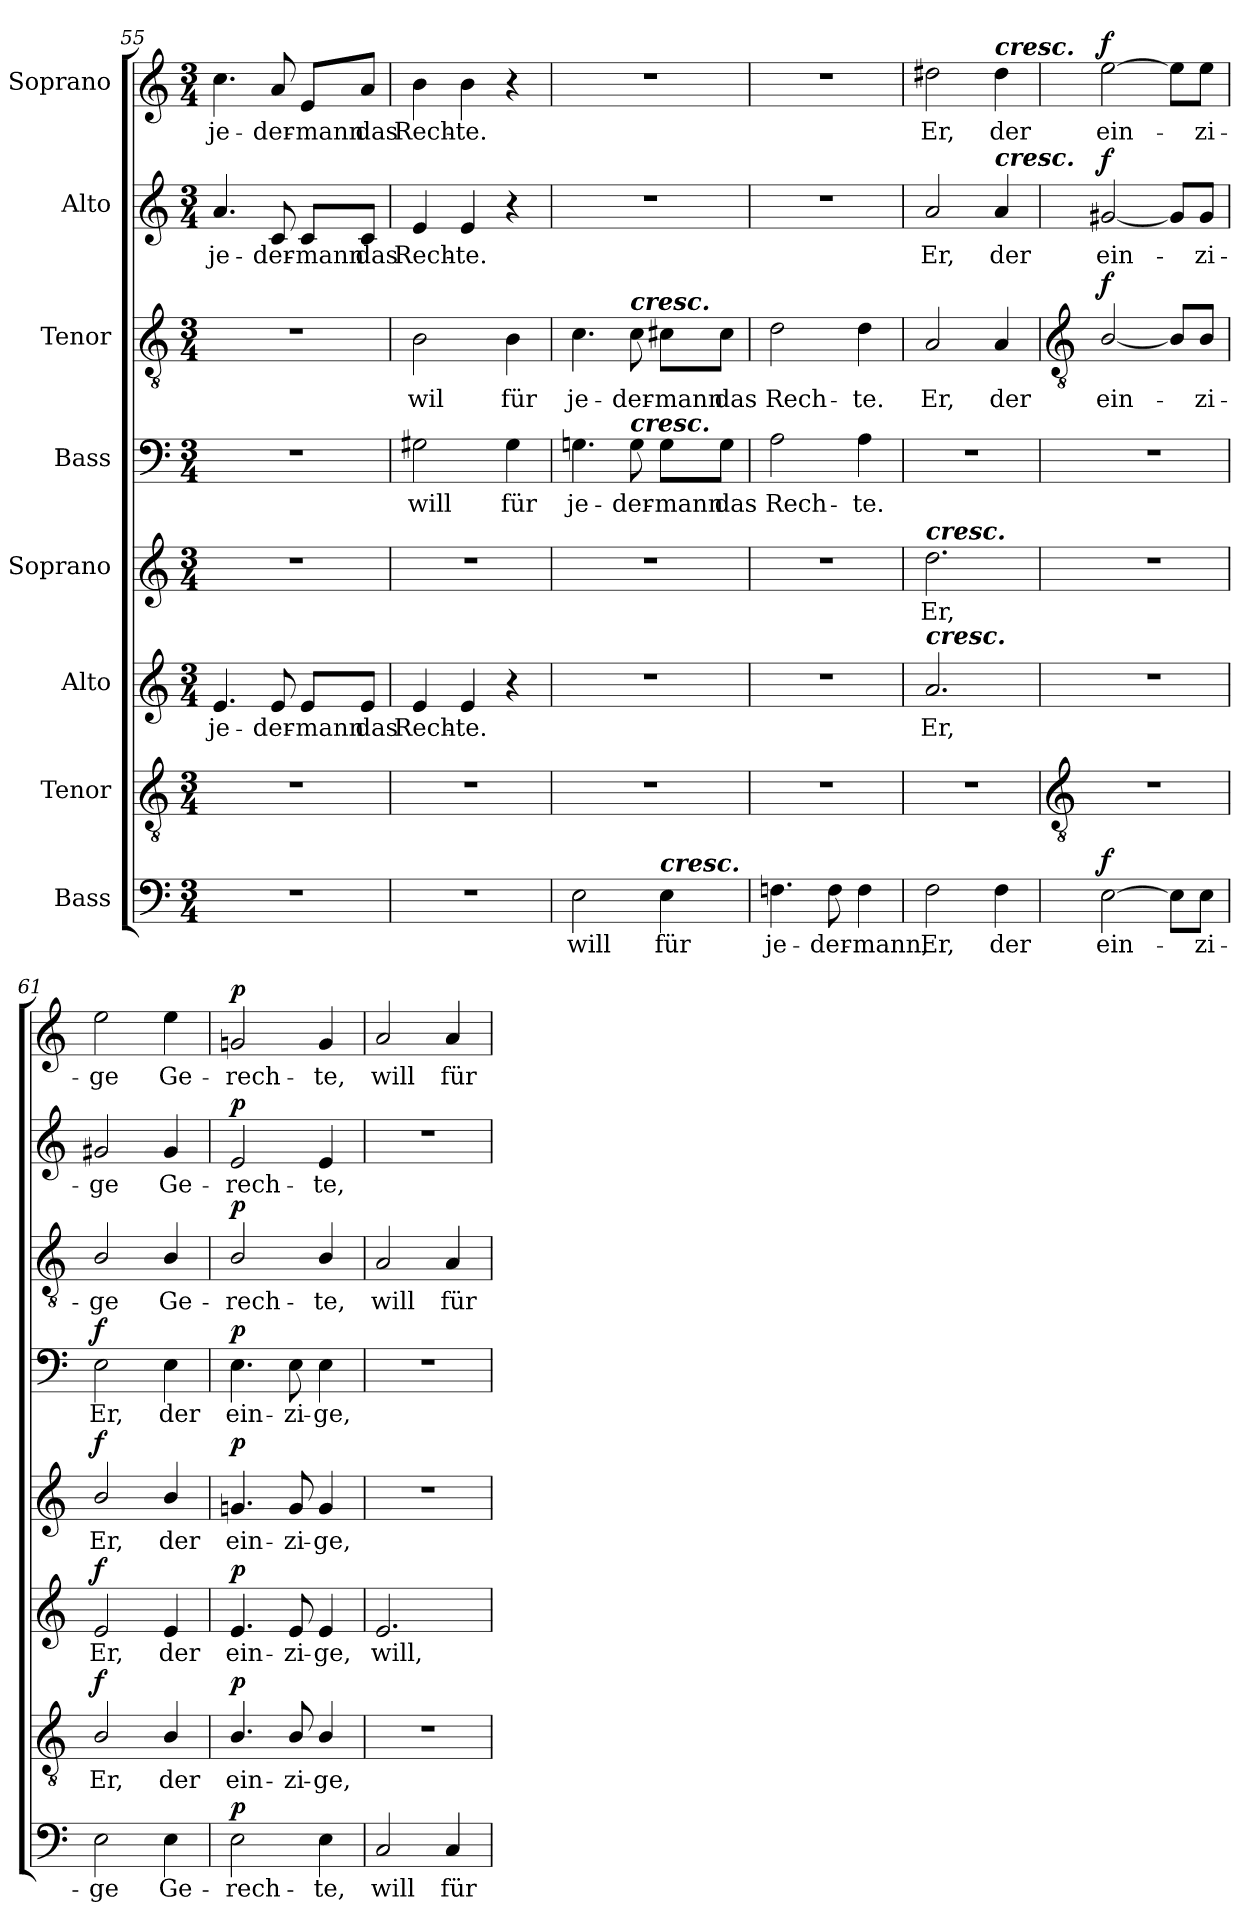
**kern	**text	**dynam	**kern	**text	**dynam	**kern	**text	**dynam	**kern	**text	**dynam	**kern	**text	**dynam	**kern	**text	**dynam	**kern	**text	**dynam	**kern	**text	**dynam
*part8	*part8	*part8	*part7	*part7	*part7	*part6	*part6	*part6	*part5	*part5	*part5	*part4	*part4	*part4	*part3	*part3	*part3	*part2	*part2	*part2	*part1	*part1	*part1
*staff8	*staff8	*staff8	*staff7	*staff7	*staff7	*staff6	*staff6	*staff6	*staff5	*staff5	*staff5	*staff4	*staff4	*staff4	*staff3	*staff3	*staff3	*staff2	*staff2	*staff2	*staff1	*staff1	*staff1
*I"Bass	*	*	*I"Tenor	*	*	*I"Alto	*	*	*I"Soprano	*	*	*I"Bass	*	*	*I"Tenor	*	*	*I"Alto	*	*	*I"Soprano	*	*
*clefF4	*	*	*clefGv2	*	*	*clefG2	*	*	*clefG2	*	*	*clefF4	*	*	*clefGv2	*	*	*clefG2	*	*	*clefG2	*	*
*k[]	*	*	*k[]	*	*	*k[]	*	*	*k[]	*	*	*k[]	*	*	*k[]	*	*	*k[]	*	*	*k[]	*	*
*C:	*	*	*C:	*	*	*C:	*	*	*C:	*	*	*C:	*	*	*C:	*	*	*C:	*	*	*C:	*	*
*M3/4	*	*	*M3/4	*	*	*M3/4	*	*	*M3/4	*	*	*M3/4	*	*	*M3/4	*	*	*M3/4	*	*	*M3/4	*	*
=55	=55	=55	=55	=55	=55	=55	=55	=55	=55	=55	=55	=55	=55	=55	=55	=55	=55	=55	=55	=55	=55	=55	=55
!LO:N:vis=1	!	!	!LO:N:vis=1	!	!	!	!LO:LY:b	!	!LO:N:vis=1	!	!	!LO:N:vis=1	!	!	!LO:N:vis=1	!	!	!	!LO:LY:b	!	!	!LO:LY:b	!
2.r	.	.	2.r	.	.	4.e	je-	.	2.r	.	.	2.r	.	.	2.r	.	.	4.a	je-	.	4.cc	je-	.
!	!	!	!	!	!	!	!LO:LY:b	!	!	!	!	!	!	!	!	!	!	!	!LO:LY:b	!	!	!LO:LY:b	!
.	.	.	.	.	.	8e	-der-	.	.	.	.	.	.	.	.	.	.	8c	-der-	.	8a	-der-	.
!	!	!	!	!	!	!	!LO:LY:b	!	!	!	!	!	!	!	!	!	!	!	!LO:LY:b	!	!	!LO:LY:b	!
.	.	.	.	.	.	8e/L	-mann	.	.	.	.	.	.	.	.	.	.	8c/L	-mann	.	8e/L	-mann	.
!	!	!	!	!	!	!	!LO:LY:b	!	!	!	!	!	!	!	!	!	!	!	!LO:LY:b	!	!	!LO:LY:b	!
.	.	.	.	.	.	8e/J	das	.	.	.	.	.	.	.	.	.	.	8c/J	das	.	8a/J	das	.
=56	=56	=56	=56	=56	=56	=56	=56	=56	=56	=56	=56	=56	=56	=56	=56	=56	=56	=56	=56	=56	=56	=56	=56
!LO:N:vis=1	!	!	!LO:N:vis=1	!	!	!	!LO:LY:b	!	!LO:N:vis=1	!	!	!	!LO:LY:b	!	!	!LO:LY:b	!	!	!LO:LY:b	!	!	!LO:LY:b	!
2.r	.	.	2.r	.	.	4e	Rech-	.	2.r	.	.	2G#X	will	.	2B	wil	.	4e	Rech-	.	4b	Rech-	.
!	!	!	!	!	!	!	!LO:LY:b	!	!	!	!	!	!	!	!	!	!	!	!LO:LY:b	!	!	!LO:LY:b	!
.	.	.	.	.	.	4e	-te.	.	.	.	.	.	.	.	.	.	.	4e	-te.	.	4b	-te.	.
!	!	!	!	!	!	!	!	!	!	!	!	!	!LO:LY:b	!	!	!LO:LY:b	!	!	!	!	!	!	!
.	.	.	.	.	.	4r	.	.	.	.	.	4G#	für	.	4B	für	.	4r	.	.	4r	.	.
=57	=57	=57	=57	=57	=57	=57	=57	=57	=57	=57	=57	=57	=57	=57	=57	=57	=57	=57	=57	=57	=57	=57	=57
!	!LO:LY:b	!	!LO:N:vis=1	!	!	!LO:N:vis=1	!	!	!LO:N:vis=1	!	!	!	!LO:LY:b	!	!	!LO:LY:b	!	!LO:N:vis=1	!	!	!LO:N:vis=1	!	!
2E	will	.	2.r	.	.	2.r	.	.	2.r	.	.	4.Gn	je-	.	4.c	je-	.	2.r	.	.	2.r	.	.
!	!	!	!	!	!	!	!	!	!	!	!	!	!	!	!LO:TX:a:Bi:t=cresc.	!	!	!	!	!	!	!	!
!	!	!	!	!	!	!	!	!	!	!	!	!LO:TX:a:Bi:t=cresc.	!	!	!	!	!	!	!	!	!	!	!
!	!	!	!	!	!	!	!	!	!	!	!	!	!LO:LY:b	!	!	!LO:LY:b	!	!	!	!	!	!	!
.	.	.	.	.	.	.	.	.	.	.	.	8G	-der-	.	8c	-der-	.	.	.	.	.	.	.
!LO:TX:a:Bi:t=cresc.	!	!	!	!	!	!	!	!	!	!	!	!	!	!	!	!	!	!	!	!	!	!	!
!	!LO:LY:b	!	!	!	!	!	!	!	!	!	!	!	!LO:LY:b	!	!	!LO:LY:b	!	!	!	!	!	!	!
4E	für	.	.	.	.	.	.	.	.	.	.	8G\L	-mann	.	8c#X\L	-mann	.	.	.	.	.	.	.
!	!	!	!	!	!	!	!	!	!	!	!	!	!LO:LY:b	!	!	!LO:LY:b	!	!	!	!	!	!	!
.	.	.	.	.	.	.	.	.	.	.	.	8G\J	das	.	8c#\J	das	.	.	.	.	.	.	.
=58	=58	=58	=58	=58	=58	=58	=58	=58	=58	=58	=58	=58	=58	=58	=58	=58	=58	=58	=58	=58	=58	=58	=58
!	!LO:LY:b	!	!LO:N:vis=1	!	!	!LO:N:vis=1	!	!	!LO:N:vis=1	!	!	!	!LO:LY:b	!	!	!LO:LY:b	!	!LO:N:vis=1	!	!	!LO:N:vis=1	!	!
4.Fn	je-	.	2.r	.	.	2.r	.	.	2.r	.	.	2A	Rech-	.	2d	Rech-	.	2.r	.	.	2.r	.	.
!	!LO:LY:b	!	!	!	!	!	!	!	!	!	!	!	!	!	!	!	!	!	!	!	!	!	!
8F	-der-	.	.	.	.	.	.	.	.	.	.	.	.	.	.	.	.	.	.	.	.	.	.
!	!LO:LY:b	!	!	!	!	!	!	!	!	!	!	!	!LO:LY:b	!	!	!LO:LY:b	!	!	!	!	!	!	!
4F	-mann,	.	.	.	.	.	.	.	.	.	.	4A	-te.	.	4d	-te.	.	.	.	.	.	.	.
=59	=59	=59	=59	=59	=59	=59	=59	=59	=59	=59	=59	=59	=59	=59	=59	=59	=59	=59	=59	=59	=59	=59	=59
!	!	!	!	!	!	!	!	!	!LO:TX:a:Bi:t=cresc.	!	!	!	!	!	!	!	!	!	!	!	!	!	!
!	!	!	!	!	!	!LO:TX:a:Bi:t=cresc.	!	!	!	!	!	!	!	!	!	!	!	!	!	!	!	!	!
!	!LO:LY:b	!	!LO:N:vis=1	!	!	!	!LO:LY:b	!	!	!LO:LY:b	!	!LO:N:vis=1	!	!	!	!LO:LY:b	!	!	!LO:LY:b	!	!	!LO:LY:b	!
2F	Er,	.	2.r	.	.	2.a	Er,	.	2.dd	Er,	.	2.r	.	.	2A	Er,	.	2a	Er,	.	2dd#X	Er,	.
!	!	!	!	!	!	!	!	!	!	!	!	!	!	!	!	!	!	!	!	!	!LO:TX:a:Bi:t=cresc.	!	!
!	!	!	!	!	!	!	!	!	!	!	!	!	!	!	!	!	!	!LO:TX:a:Bi:t=cresc.	!	!	!	!	!
!	!LO:LY:b	!	!	!	!	!	!	!	!	!	!	!	!	!	!	!LO:LY:b	!	!	!LO:LY:b	!	!	!LO:LY:b	!
4F	der	.	.	.	.	.	.	.	.	.	.	.	.	.	4A	der	.	4a	der	.	4dd#	der	.
!!LO:LB:g=z
=60	=60	=60	=60	=60	=60	=60	=60	=60	=60	=60	=60	=60	=60	=60	=60	=60	=60	=60	=60	=60	=60	=60	=60
*	*	*	*clefGv2	*	*	*	*	*	*	*	*	*	*	*	*clefGv2	*	*	*	*	*	*	*	*
!	!LO:LY:b	!LO:DY:b	!LO:N:vis=1	!	!	!LO:N:vis=1	!	!	!LO:N:vis=1	!	!	!LO:N:vis=1	!	!	!	!LO:LY:b	!LO:DY:b	!	!LO:LY:b	!LO:DY:b	!	!LO:LY:b	!LO:DY:b
[2E	ein-	f	2.r	.	.	2.r	.	.	2.r	.	.	2.r	.	.	[2B/	ein-	f	[2g#X	ein-	f	[2ee	ein-	f
8E\L]	.	.	.	.	.	.	.	.	.	.	.	.	.	.	8B/L]	.	.	8g#/L]	.	.	8ee\L]	.	.
!	!LO:LY:b	!	!	!	!	!	!	!	!	!	!	!	!	!	!	!LO:LY:b	!	!	!LO:LY:b	!	!	!LO:LY:b	!
8E\J	zi-	.	.	.	.	.	.	.	.	.	.	.	.	.	8B/J	zi-	.	8g#/J	zi-	.	8ee\J	zi-	.
=61	=61	=61	=61	=61	=61	=61	=61	=61	=61	=61	=61	=61	=61	=61	=61	=61	=61	=61	=61	=61	=61	=61	=61
!	!LO:LY:b	!	!	!LO:LY:b	!LO:DY:b	!	!LO:LY:b	!LO:DY:b	!	!LO:LY:b	!LO:DY:b	!	!LO:LY:b	!LO:DY:b	!	!LO:LY:b	!	!	!LO:LY:b	!	!	!LO:LY:b	!
2E	-ge	.	2B/	Er,	f	2e	Er,	f	2b/	Er,	f	2E	Er,	f	2B/	-ge	.	2g#X	-ge	.	2ee	-ge	.
!	!LO:LY:b	!	!	!LO:LY:b	!	!	!LO:LY:b	!	!	!LO:LY:b	!	!	!LO:LY:b	!	!	!LO:LY:b	!	!	!LO:LY:b	!	!	!LO:LY:b	!
4E	Ge-	.	4B/	der	.	4e	der	.	4b/	der	.	4E	der	.	4B/	Ge-	.	4g#	Ge-	.	4ee	Ge-	.
=62	=62	=62	=62	=62	=62	=62	=62	=62	=62	=62	=62	=62	=62	=62	=62	=62	=62	=62	=62	=62	=62	=62	=62
!	!LO:LY:b	!LO:DY:b	!	!LO:LY:b	!LO:DY:b	!	!LO:LY:b	!LO:DY:b	!	!LO:LY:b	!LO:DY:b	!	!LO:LY:b	!LO:DY:b	!	!LO:LY:b	!LO:DY:b	!	!LO:LY:b	!LO:DY:b	!	!LO:LY:b	!LO:DY:b
2E	rech-	p	4.B/	ein-	p	4.e	ein-	p	4.gn	ein-	p	4.E	ein-	p	2B/	rech-	p	2e	rech-	p	2gn	rech-	p
!	!	!	!	!LO:LY:b	!	!	!LO:LY:b	!	!	!LO:LY:b	!	!	!LO:LY:b	!	!	!	!	!	!	!	!	!	!
.	.	.	8B/	-zi-	.	8e	-zi-	.	8g	-zi-	.	8E	-zi-	.	.	.	.	.	.	.	.	.	.
!	!LO:LY:b	!	!	!LO:LY:b	!	!	!LO:LY:b	!	!	!LO:LY:b	!	!	!LO:LY:b	!	!	!LO:LY:b	!	!	!LO:LY:b	!	!	!LO:LY:b	!
4E	-te,	.	4B/	-ge,	.	4e	-ge,	.	4g	-ge,	.	4E	-ge,	.	4B/	-te,	.	4e	-te,	.	4g	-te,	.
=63	=63	=63	=63	=63	=63	=63	=63	=63	=63	=63	=63	=63	=63	=63	=63	=63	=63	=63	=63	=63	=63	=63	=63
!	!LO:LY:b	!	!LO:N:vis=1	!	!	!	!LO:LY:b	!	!LO:N:vis=1	!	!	!LO:N:vis=1	!	!	!	!LO:LY:b	!	!LO:N:vis=1	!	!	!	!LO:LY:b	!
2C	will	.	2.r	.	.	2.e	will,	.	2.r	.	.	2.r	.	.	2A	will	.	2.r	.	.	2a	will	.
!	!LO:LY:b	!	!	!	!	!	!	!	!	!	!	!	!	!	!	!LO:LY:b	!	!	!	!	!	!LO:LY:b	!
4C	für	.	.	.	.	.	.	.	.	.	.	.	.	.	4A	für	.	.	.	.	4a	für	.
=	=	=	=	=	=	=	=	=	=	=	=	=	=	=	=	=	=	=	=	=	=	=	=
*-	*-	*-	*-	*-	*-	*-	*-	*-	*-	*-	*-	*-	*-	*-	*-	*-	*-	*-	*-	*-	*-	*-	*-
